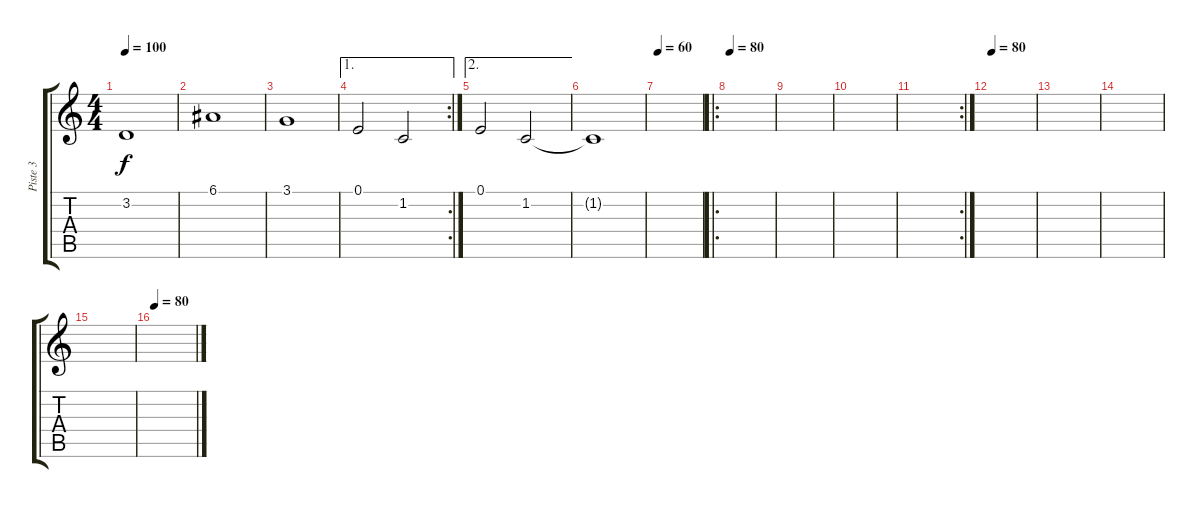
\track ("Piste 3" "Piste 3") {instrument pad5bowed}
\staff {score tabs}
\tuning (E4 B3 G3 D3 A2 E2) {hide}
\ts (4 4)
\tempo 100
\clef g2
\ks c
3.2.1{dy f} |
6.1.1 |
3.1.1 |
\ae 1
\rc 2
0.1.2 1.2.2 |
\ae 2
0.1.2 1.2.2 |
1.2{t}.1 |
\tempo 60
|
\ro
\tempo 80
|
|
|
\rc 2
|
\tempo 80
|
|
|
|
\tempo 80
